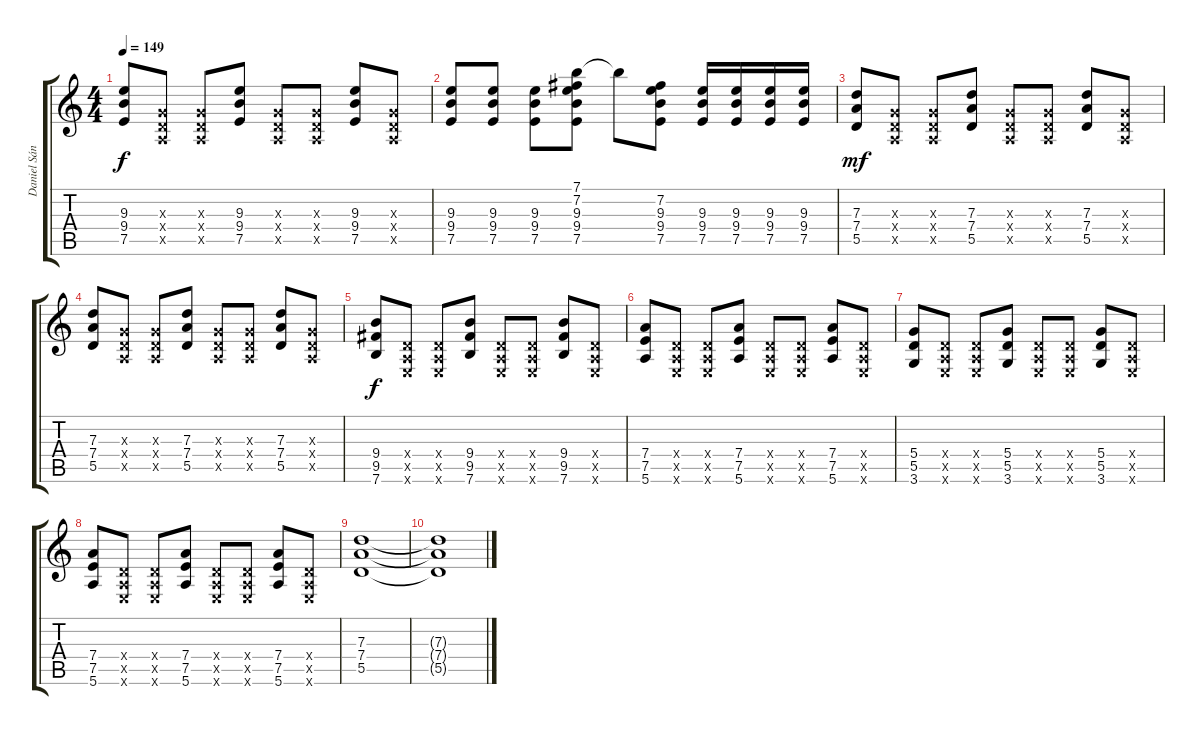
\track ("Daniel Sánchez" "Daniel Sán") {instrument overdrivenguitar}
\staff {score tabs}
\tuning (E4 B3 G3 D3 A2 E2) {hide}
\ts (4 4)
\tempo 149
\clef g2
\ks c
(9.3 9.4 7.5).8{dy f} (0.3{x} 0.4{x} 0.5{x}).8 (0.3{x} 0.4{x} 0.5{x}).8 (9.3 9.4 7.5).8 (0.3{x} 0.4{x} 0.5{x}).8 (0.3{x} 0.4{x} 0.5{x}).8 (9.3 9.4 7.5).8 (0.3{x} 0.4{x} 0.5{x}).8 |
(9.3 9.4 7.5).8 (9.3 9.4 7.5).8 (9.3 9.4 7.5).8 (7.1 7.2 9.3 9.4 7.5).8 7.1{t}.8 (7.2 9.3 9.4 7.5).8 (9.3 9.4 7.5).16 (9.3 9.4 7.5).16 (9.3 9.4 7.5).16 (9.3 9.4 7.5).16 |
(7.3 7.4 5.5).8{dy mf} (0.3{x} 0.4{x} 0.5{x}).8 (0.3{x} 0.4{x} 0.5{x}).8 (7.3 7.4 5.5).8 (0.3{x} 0.4{x} 0.5{x}).8 (0.3{x} 0.4{x} 0.5{x}).8 (7.3 7.4 5.5).8 (0.3{x} 0.4{x} 0.5{x}).8 |
(7.3 7.4 5.5).8 (0.3{x} 0.4{x} 0.5{x}).8 (0.3{x} 0.4{x} 0.5{x}).8 (7.3 7.4 5.5).8 (0.3{x} 0.4{x} 0.5{x}).8 (0.3{x} 0.4{x} 0.5{x}).8 (7.3 7.4 5.5).8 (0.3{x} 0.4{x} 0.5{x}).8 |
(9.4 9.5 7.6).8{dy f} (0.4{x} 0.5{x} 0.6{x}).8 (0.4{x} 0.5{x} 0.6{x}).8 (9.4 9.5 7.6).8 (0.4{x} 0.5{x} 0.6{x}).8 (0.4{x} 0.5{x} 0.6{x}).8 (9.4 9.5 7.6).8 (0.4{x} 0.5{x} 0.6{x}).8 |
(7.4 7.5 5.6).8 (0.4{x} 0.5{x} 0.6{x}).8 (0.4{x} 0.5{x} 0.6{x}).8 (7.4 7.5 5.6).8 (0.4{x} 0.5{x} 0.6{x}).8 (0.4{x} 0.5{x} 0.6{x}).8 (7.4 7.5 5.6).8 (0.4{x} 0.5{x} 0.6{x}).8 |
(5.4 5.5 3.6).8 (0.4{x} 0.5{x} 0.6{x}).8 (0.4{x} 0.5{x} 0.6{x}).8 (5.4 5.5 3.6).8 (0.4{x} 0.5{x} 0.6{x}).8 (0.4{x} 0.5{x} 0.6{x}).8 (5.4 5.5 3.6).8 (0.4{x} 0.5{x} 0.6{x}).8 |
(7.4 7.5 5.6).8 (0.4{x} 0.5{x} 0.6{x}).8 (0.4{x} 0.5{x} 0.6{x}).8 (7.4 7.5 5.6).8 (0.4{x} 0.5{x} 0.6{x}).8 (0.4{x} 0.5{x} 0.6{x}).8 (7.4 7.5 5.6).8 (0.4{x} 0.5{x} 0.6{x}).8 |
(7.3 7.4 5.5).1 |
(7.3{t} 7.4{t} 5.5{t}).1
